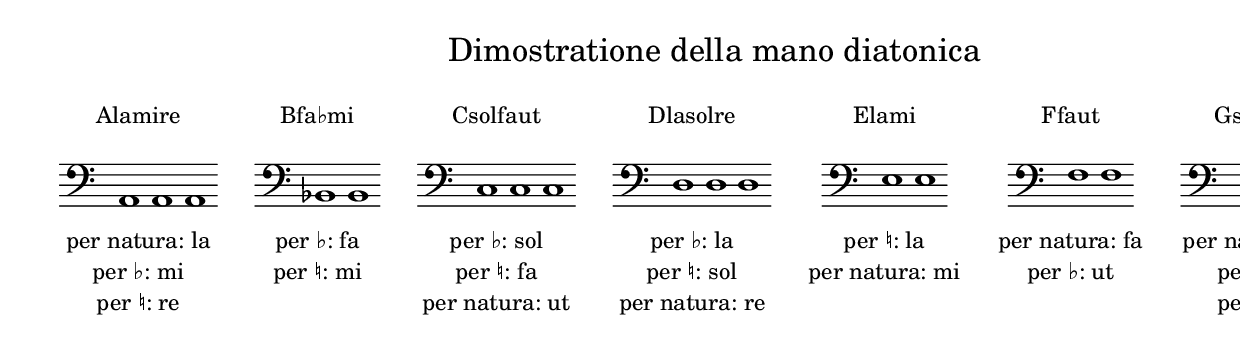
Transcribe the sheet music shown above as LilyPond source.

\version "2.22.2"

% Auto generated file

\header {
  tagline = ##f
}

dot = {
   \once \override Script.add-stem-support = ##f
   \once \override Script.toward-stem-shift = 0
   \once \override Script.skyline-horizontal-padding = 0
   \once \override Script.direction = 1
   \once \override Script.font-size = 1
}

\markup {
  \center-column {
    \line {
      \center-align
      \fontsize#3 { \concat { \normal-text "Dimostratione della mano diatonica"} }
    }
    \null
    \line {
      \center-column {
        \line {
          \left-align {  \normal-text "Alamire" }
        }

        \null
        \line {
          \score {
            <<
              \new Staff \with { instrumentName = ""} {
                \override Staff.TimeSignature.stencil = ##f
                \override Staff.NoteHead.style = #'baroque
                \accidentalStyle Score.forget
                \cadenzaOn
                \clef "bass" a,1 
                a,1 
                a,1 
                \cadenzaOff
              }
            >>
            \layout {
              \context {
                \Score
                \override SpacingSpanner.common-shortest-duration = #(ly:make-moment 1)
              }
            }
          }
        }
        \null
        \line {
          \left-align {  \normal-text "per natura: la" }
        }
        \line {
          \left-align {  \normal-text "per ♭: mi" }
        }
        \line {
          \left-align {  \normal-text "per ♮: re" }
        }

      }
      \hspace #3 
      \center-column {
        \line {
          \left-align {  \normal-text "Bfa♭mi" }
        }

        \null
        \line {
          \score {
            <<
              \new Staff \with { instrumentName = ""} {
                \override Staff.TimeSignature.stencil = ##f
                \override Staff.NoteHead.style = #'baroque
                \accidentalStyle Score.forget
                \cadenzaOn
                \clef "bass" bes,1 
                b,1 
                \cadenzaOff
              }
            >>
            \layout {
              \context {
                \Score
                \override SpacingSpanner.common-shortest-duration = #(ly:make-moment 1)
              }
            }
          }
        }
        \null
        \line {
          \left-align {  \normal-text "per ♭: fa" }
        }
        \line {
          \left-align {  \normal-text "per ♮: mi" }
        }

      }
      \hspace #3 
      \center-column {
        \line {
          \left-align {  \normal-text "Csolfaut" }
        }

        \null
        \line {
          \score {
            <<
              \new Staff \with { instrumentName = ""} {
                \override Staff.TimeSignature.stencil = ##f
                \override Staff.NoteHead.style = #'baroque
                \accidentalStyle Score.forget
                \cadenzaOn
                \clef "bass" c1 
                c1 
                c1 
                \cadenzaOff
              }
            >>
            \layout {
              \context {
                \Score
                \override SpacingSpanner.common-shortest-duration = #(ly:make-moment 1)
              }
            }
          }
        }
        \null
        \line {
          \left-align {  \normal-text "per ♭: sol" }
        }
        \line {
          \left-align {  \normal-text "per ♮: fa" }
        }
        \line {
          \left-align {  \normal-text "per natura: ut" }
        }

      }
      \hspace #3 
      \center-column {
        \line {
          \left-align {  \normal-text "Dlasolre" }
        }

        \null
        \line {
          \score {
            <<
              \new Staff \with { instrumentName = ""} {
                \override Staff.TimeSignature.stencil = ##f
                \override Staff.NoteHead.style = #'baroque
                \accidentalStyle Score.forget
                \cadenzaOn
                \clef "bass" d1 
                d1 
                d1 
                \cadenzaOff
              }
            >>
            \layout {
              \context {
                \Score
                \override SpacingSpanner.common-shortest-duration = #(ly:make-moment 1)
              }
            }
          }
        }
        \null
        \line {
          \left-align {  \normal-text "per ♭: la" }
        }
        \line {
          \left-align {  \normal-text "per ♮: sol" }
        }
        \line {
          \left-align {  \normal-text "per natura: re" }
        }

      }
      \hspace #3 
      \center-column {
        \line {
          \left-align {  \normal-text "Elami" }
        }

        \null
        \line {
          \score {
            <<
              \new Staff \with { instrumentName = ""} {
                \override Staff.TimeSignature.stencil = ##f
                \override Staff.NoteHead.style = #'baroque
                \accidentalStyle Score.forget
                \cadenzaOn
                \clef "bass" e1 
                e1 
                \cadenzaOff
              }
            >>
            \layout {
              \context {
                \Score
                \override SpacingSpanner.common-shortest-duration = #(ly:make-moment 1)
              }
            }
          }
        }
        \null
        \line {
          \left-align {  \normal-text "per ♮: la" }
        }
        \line {
          \left-align {  \normal-text "per natura: mi" }
        }

      }
      \hspace #3 
      \center-column {
        \line {
          \left-align {  \normal-text "Ffaut" }
        }

        \null
        \line {
          \score {
            <<
              \new Staff \with { instrumentName = ""} {
                \override Staff.TimeSignature.stencil = ##f
                \override Staff.NoteHead.style = #'baroque
                \accidentalStyle Score.forget
                \cadenzaOn
                \clef "bass" f1 
                f1 
                \cadenzaOff
              }
            >>
            \layout {
              \context {
                \Score
                \override SpacingSpanner.common-shortest-duration = #(ly:make-moment 1)
              }
            }
          }
        }
        \null
        \line {
          \left-align {  \normal-text "per natura: fa" }
        }
        \line {
          \left-align {  \normal-text "per ♭: ut" }
        }

      }
      \hspace #3 
      \center-column {
        \line {
          \left-align {  \normal-text "Gsolreut" }
        }

        \null
        \line {
          \score {
            <<
              \new Staff \with { instrumentName = ""} {
                \override Staff.TimeSignature.stencil = ##f
                \override Staff.NoteHead.style = #'baroque
                \accidentalStyle Score.forget
                \cadenzaOn
                \clef "bass" g1 
                g1 
                g1 
                \cadenzaOff
              }
            >>
            \layout {
              \context {
                \Score
                \override SpacingSpanner.common-shortest-duration = #(ly:make-moment 1)
              }
            }
          }
        }
        \null
        \line {
          \left-align {  \normal-text "per natura: sol" }
        }
        \line {
          \left-align {  \normal-text "per ♭: re" }
        }
        \line {
          \left-align {  \normal-text "per ♮: ut" }
        }

      }
      \hspace #3 

    }
  }
}